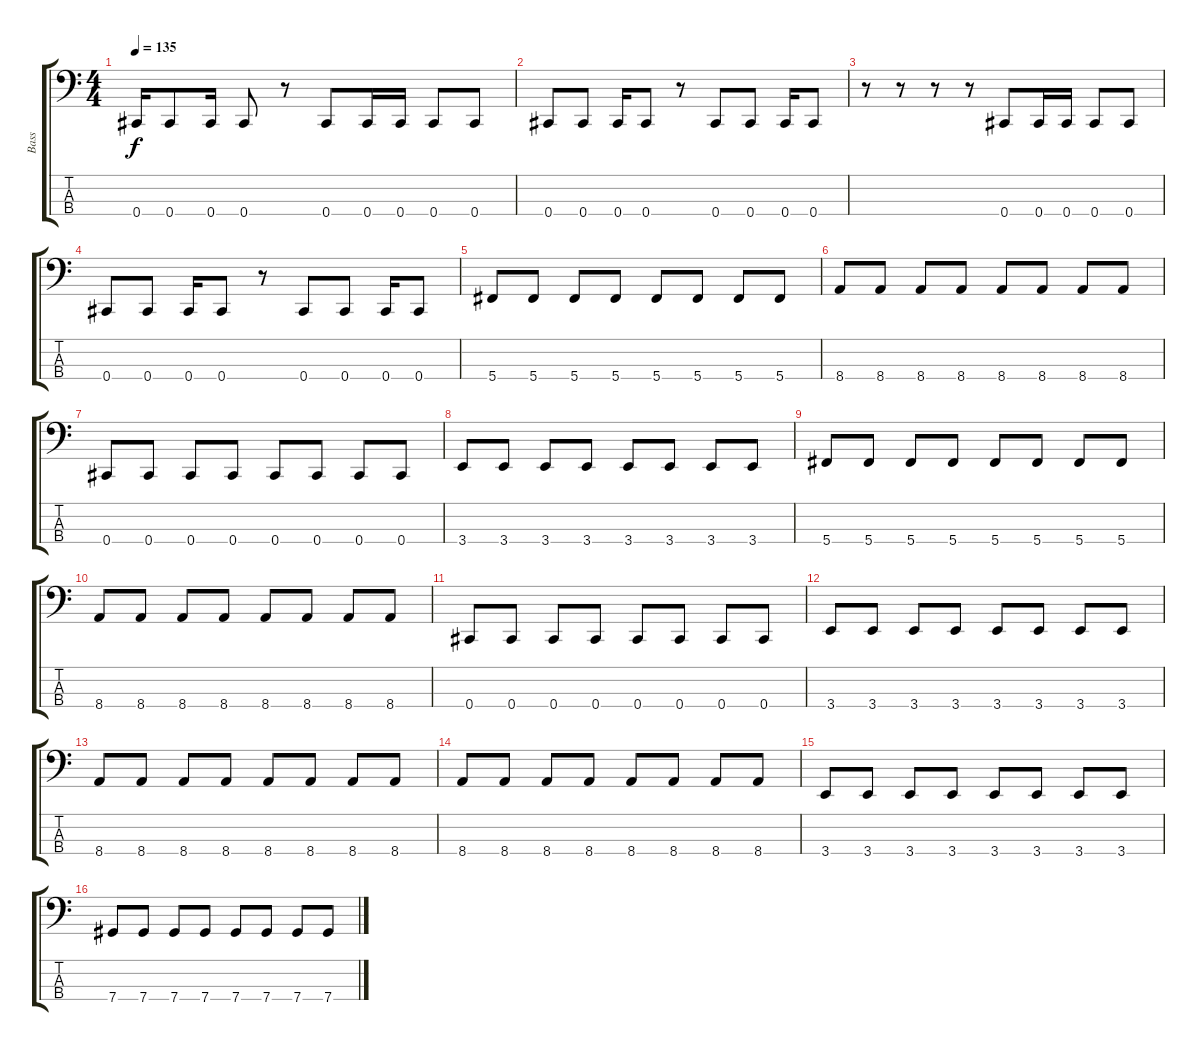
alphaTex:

\track ("Bass" "Bass") {instrument electricbasspick}
\staff {score tabs}
\tuning (Gb2 Db2 Ab1 Db1) {hide}
\ts (4 4)
\tempo 135
\clef f4
\ks c
0.4.16{dy f} 0.4.8 0.4.16 0.4.8 r.8 0.4.8 0.4.16 0.4.16 0.4.8 0.4.8 |
0.4.8 0.4.8 0.4.16 0.4.8 r.8 0.4.8 0.4.8 0.4.16 0.4.8 |
r.8 r.8 r.8 r.8 0.4.8 0.4.16 0.4.16 0.4.8 0.4.8 |
0.4.8 0.4.8 0.4.16 0.4.8 r.8 0.4.8 0.4.8 0.4.16 0.4.8 |
5.4.8 5.4.8 5.4.8 5.4.8 5.4.8 5.4.8 5.4.8 5.4.8 |
8.4.8 8.4.8 8.4.8 8.4.8 8.4.8 8.4.8 8.4.8 8.4.8 |
0.4.8 0.4.8 0.4.8 0.4.8 0.4.8 0.4.8 0.4.8 0.4.8 |
3.4.8 3.4.8 3.4.8 3.4.8 3.4.8 3.4.8 3.4.8 3.4.8 |
5.4.8 5.4.8 5.4.8 5.4.8 5.4.8 5.4.8 5.4.8 5.4.8 |
8.4.8 8.4.8 8.4.8 8.4.8 8.4.8 8.4.8 8.4.8 8.4.8 |
0.4.8 0.4.8 0.4.8 0.4.8 0.4.8 0.4.8 0.4.8 0.4.8 |
3.4.8 3.4.8 3.4.8 3.4.8 3.4.8 3.4.8 3.4.8 3.4.8 |
8.4.8 8.4.8 8.4.8 8.4.8 8.4.8 8.4.8 8.4.8 8.4.8 |
8.4.8 8.4.8 8.4.8 8.4.8 8.4.8 8.4.8 8.4.8 8.4.8 |
3.4.8 3.4.8 3.4.8 3.4.8 3.4.8 3.4.8 3.4.8 3.4.8 |
7.4.8 7.4.8 7.4.8 7.4.8 7.4.8 7.4.8 7.4.8 7.4.8
